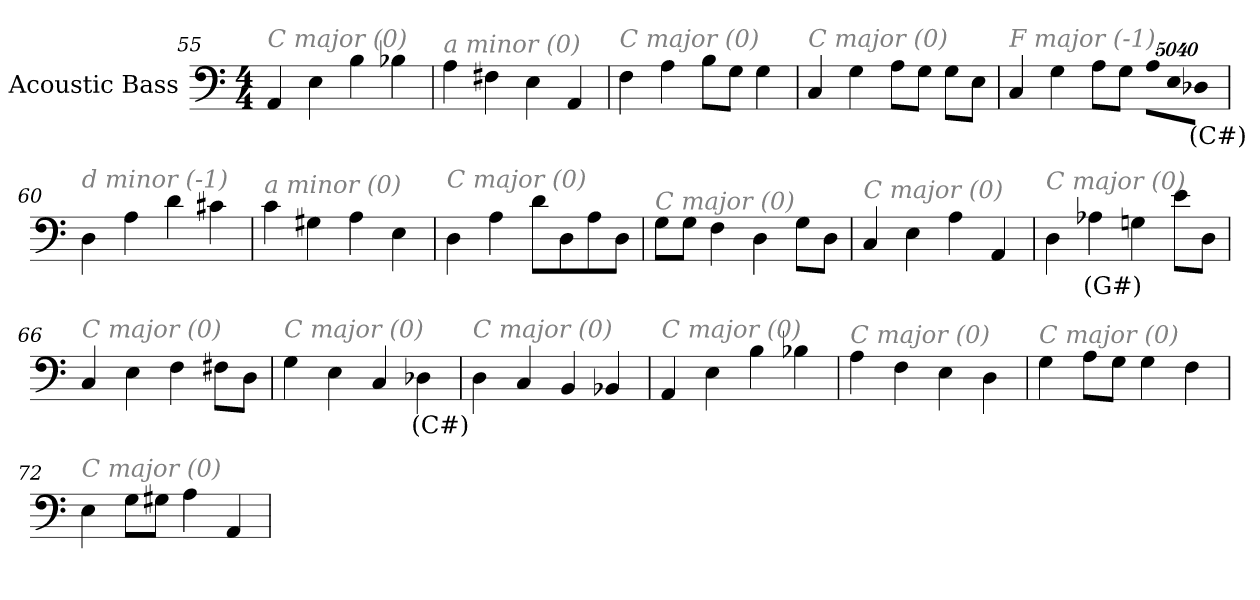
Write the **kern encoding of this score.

**kern	**text
*part1	*part1
*staff1	*staff1
*I"Acoustic Bass	*
*clefF4	*
*ITrd7c12	*
*k[]	*
*C:	*
*M4/4	*
=55	=55
!LO:TX:i:color=#808080:t=C major (0)	!
4AAA	.
4EE	.
4BB	.
4BB-X	.
=56	=56
!LO:TX:i:color=#808080:t=a minor (0)	!
4AA	.
4FF#X	.
4EE	.
4AAA	.
=57	=57
!LO:TX:i:color=#808080:t=C major (0)	!
4FF	.
4AA	.
8BBL	.
8GGJ	.
4GG	.
=58	=58
!LO:TX:i:color=#808080:t=C major (0)	!
4CC	.
4GG	.
8AAL	.
8GGJ	.
8GGL	.
8EEJ	.
=59	=59
!LO:TX:i:color=#808080:t=F major (-1)	!
4CC	.
4GG	.
8AAL	.
8GGJ	.
!LO:N:vis=8	!
40320%3347AAL	.
!LO:N:vis=8	!
40320%3347EE	.
!LO:N:vis=8	!
40320%3347DD-XiJ	(C#)
=60	=60
!LO:TX:i:color=#808080:t=d minor (-1)	!
4DD	.
4AA	.
4D	.
4C#X	.
=61	=61
!LO:TX:i:color=#808080:t=a minor (0)	!
4C	.
4GG#X	.
4AA	.
4EE	.
=62	=62
!LO:TX:i:color=#808080:t=C major (0)	!
4DD	.
4AA	.
8DL	.
8DD	.
8AA	.
8DDJ	.
=63	=63
!LO:TX:i:color=#808080:t=C major (0)	!
8GGL	.
8GGJ	.
4FF	.
4DD	.
8GGL	.
8DDJ	.
=64	=64
!LO:TX:i:color=#808080:t=C major (0)	!
4CC	.
4EE	.
4AA	.
4AAA	.
=65	=65
!LO:TX:i:color=#808080:t=C major (0)	!
4DD	.
4AA-Xi	(G#)
4GGn	.
8EL	.
8DDJ	.
=66	=66
!LO:TX:i:color=#808080:t=C major (0)	!
4CC	.
4EE	.
4FF	.
8FF#XL	.
8DDJ	.
=67	=67
!LO:TX:i:color=#808080:t=C major (0)	!
4GG	.
4EE	.
4CC	.
4DD-Xi	(C#)
=68	=68
!LO:TX:i:color=#808080:t=C major (0)	!
4DD	.
4CC	.
4BBB	.
4BBB-X	.
=69	=69
!LO:TX:i:color=#808080:t=C major (0)	!
4AAA	.
4EE	.
4BB	.
4BB-X	.
=70	=70
!LO:TX:i:color=#808080:t=C major (0)	!
4AA	.
4FF	.
4EE	.
4DD	.
=71	=71
!LO:TX:i:color=#808080:t=C major (0)	!
4GG	.
8AAL	.
8GGJ	.
4GG	.
4FF	.
=72	=72
!LO:TX:i:color=#808080:t=C major (0)	!
4EE	.
8GGL	.
8GG#XJ	.
4AA	.
4AAA	.
=	=
*-	*-
